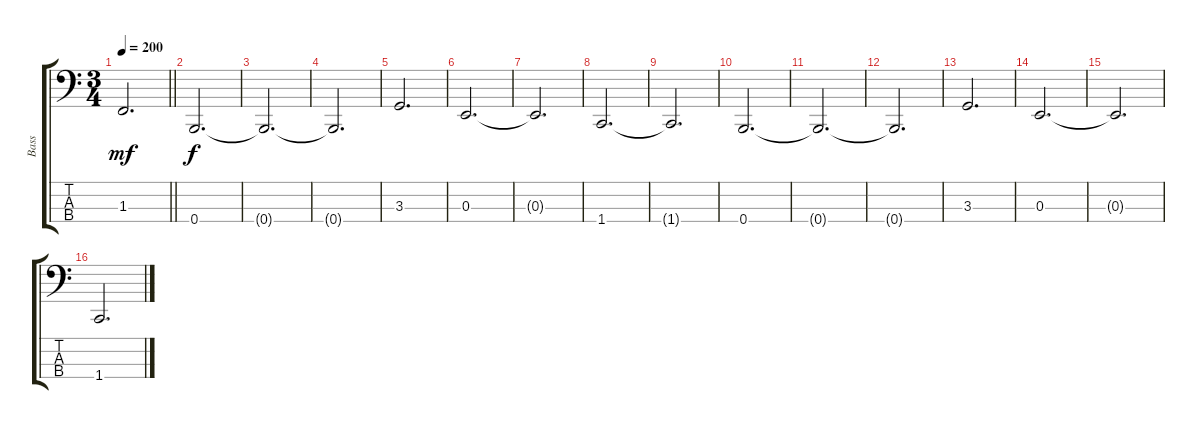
\track ("Bass" "Bass") {instrument electricbasspick}
\staff {score tabs}
\tuning (D2 A1 E1 B0) {hide}
\ts (3 4)
\tempo 200
\clef f4
\barLineRight lightlight
\ks c
1.3.2{d dy mf} |
0.4.2{d dy f} |
0.4{t}.2{d} |
0.4{t}.2{d} |
3.3.2{d} |
0.3.2{d} |
0.3{t}.2{d} |
1.4.2{d} |
1.4{t}.2{d} |
0.4.2{d} |
0.4{t}.2{d} |
0.4{t}.2{d} |
3.3.2{d} |
0.3.2{d} |
0.3{t}.2{d} |
1.4.2{d}
